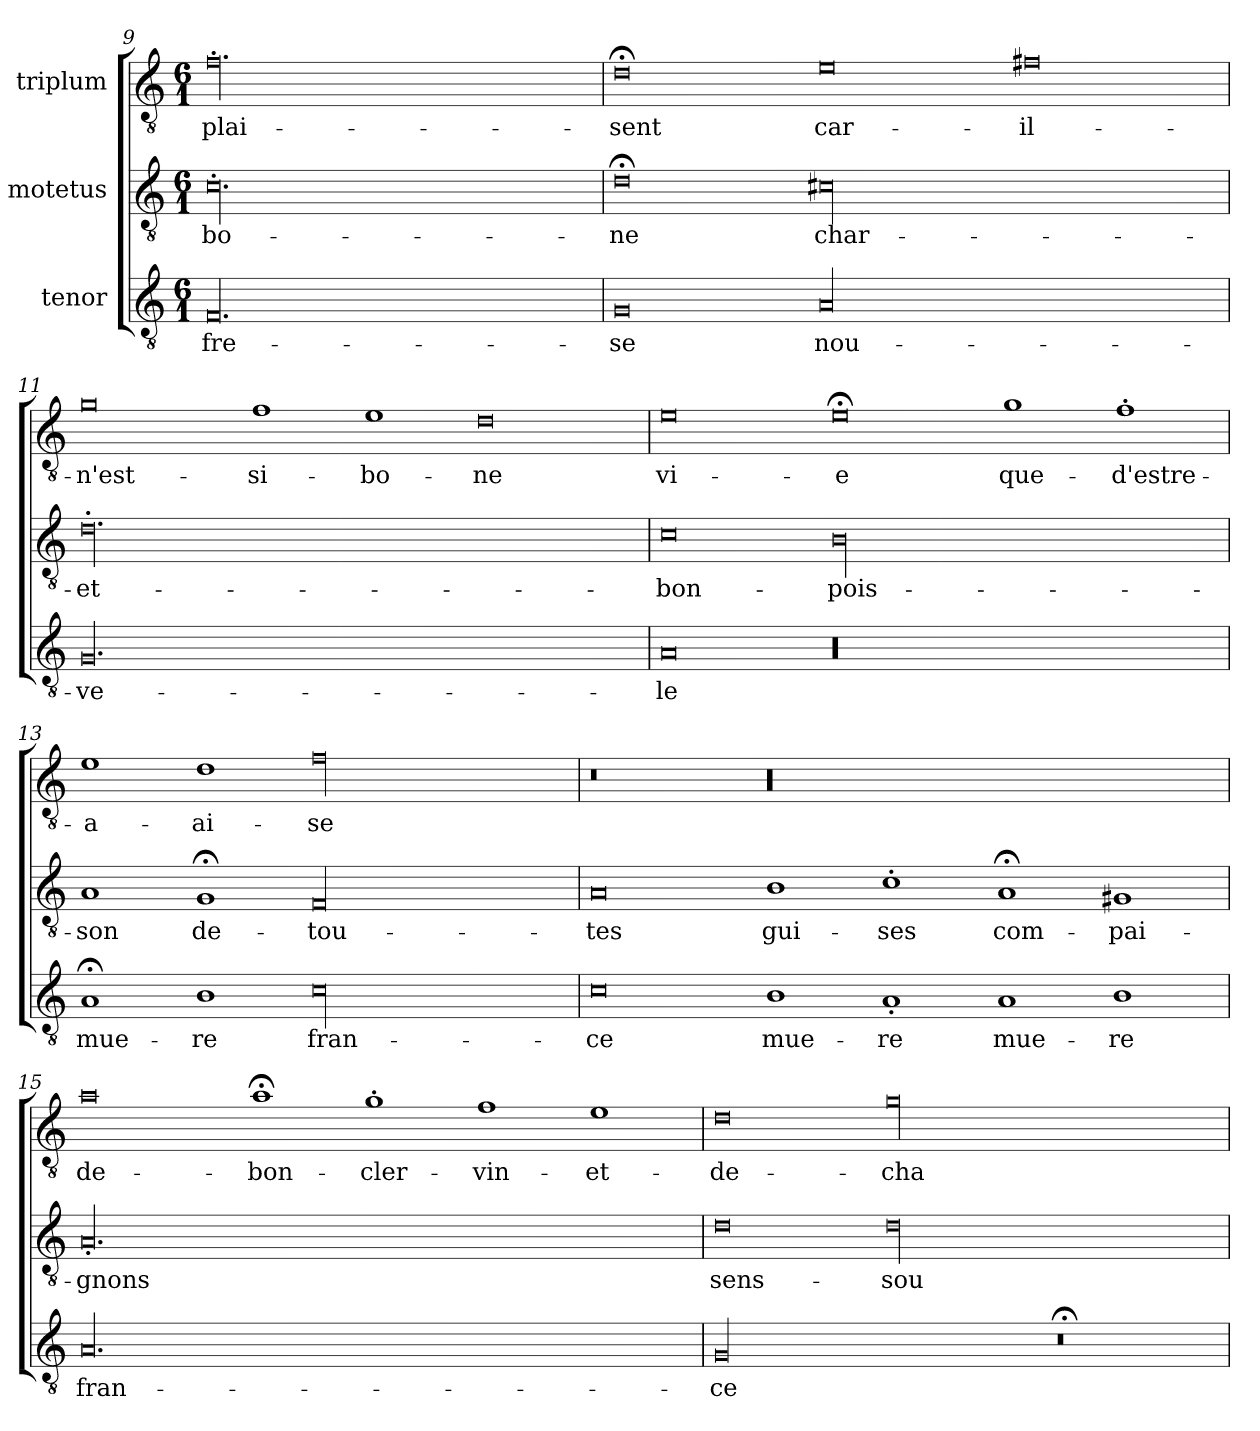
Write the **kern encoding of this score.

**kern	**text	**kern	**text	**kern	**text
*part3	*part3	*part2	*part2	*part1	*part1
*staff3	*staff3	*staff2	*staff2	*staff1	*staff1
*I"tenor	*	*I"motetus	*	*I"triplum	*
*clefGv2	*	*clefGv2	*	*clefGv2	*
*k[]	*	*k[]	*	*k[]	*
*C:	*	*C:	*	*C:	*
*M6/1	*	*M6/1	*	*M6/1	*
=9	=9	=9	=9	=9	=9
00.F/	fre-	00.c'\	bo-	00.f'\	-plai-
=10	=10	=10	=10	=10	=10
0G/	-se	0d;<\	-ne	0d;<\	-sent
00A/	nou-	00c#X\	char-	0e\	car-
.	.	.	.	0f#X\	il-
=11	=11	=11	=11	=11	=11
00.G/	-ve-	00.d'\	et-	0g\	n'est-
.	.	.	.	1f\	si-
.	.	.	.	1e\	bo-
.	.	.	.	0d\	-ne
=12	=12	=12	=12	=12	=12
0A/	-le	0c\	bon-	0e\	vi-
00r	.	00B\	pois-	0e;<\	-e
.	.	.	.	1g\	que-
.	.	.	.	1f'\	d'estre-
=13	=13	=13	=13	=13	=13
1A;</	mue-	1A/	-son	1e\	a-
1B\	-re	1G;</	de-	1d\	ai-
00c\	fran-	00F/	tou-	00f\	-se
!!LO:PB:g=z
=14	=14	=14	=14	=14	=14
0c\	-ce	0A/	-tes	0r	.
1B\	mue-	1B\	gui-	00r	.
1A'/	-re	1c'\	-ses	.	.
1A/	mue-	1A;</	com-	.	.
1B\	-re	1G#X/	-pai-	.	.
=15	=15	=15	=15	=15	=15
00.A/	fran-	00.A'/	-gnons	0a\	de-
.	.	.	.	1a;<\	bon-
.	.	.	.	1g'\	cler-
.	.	.	.	1f\	vin-
.	.	.	.	1e\	et-
=16	=16	=16	=16	=16	=16
00G/	-ce	0d\	sens-	0d\	de-
.	.	00d\	sou-	00g\	cha-
0r;<	.	.	.	.	.
=	=	=	=	=	=
*-	*-	*-	*-	*-	*-
